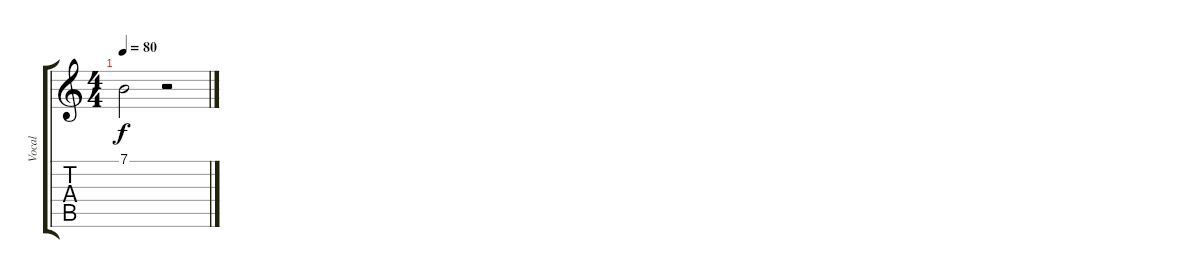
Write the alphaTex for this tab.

\track ("Vocal" "Vocal") {instrument synthvoice}
\staff {score tabs}
\tuning (E4 B3 G3 D3 A2 E2) {hide}
\ts (4 4)
\tempo 80
\clef g2
\ks c
7.1{t}.2{dy f volume 6} r.2
